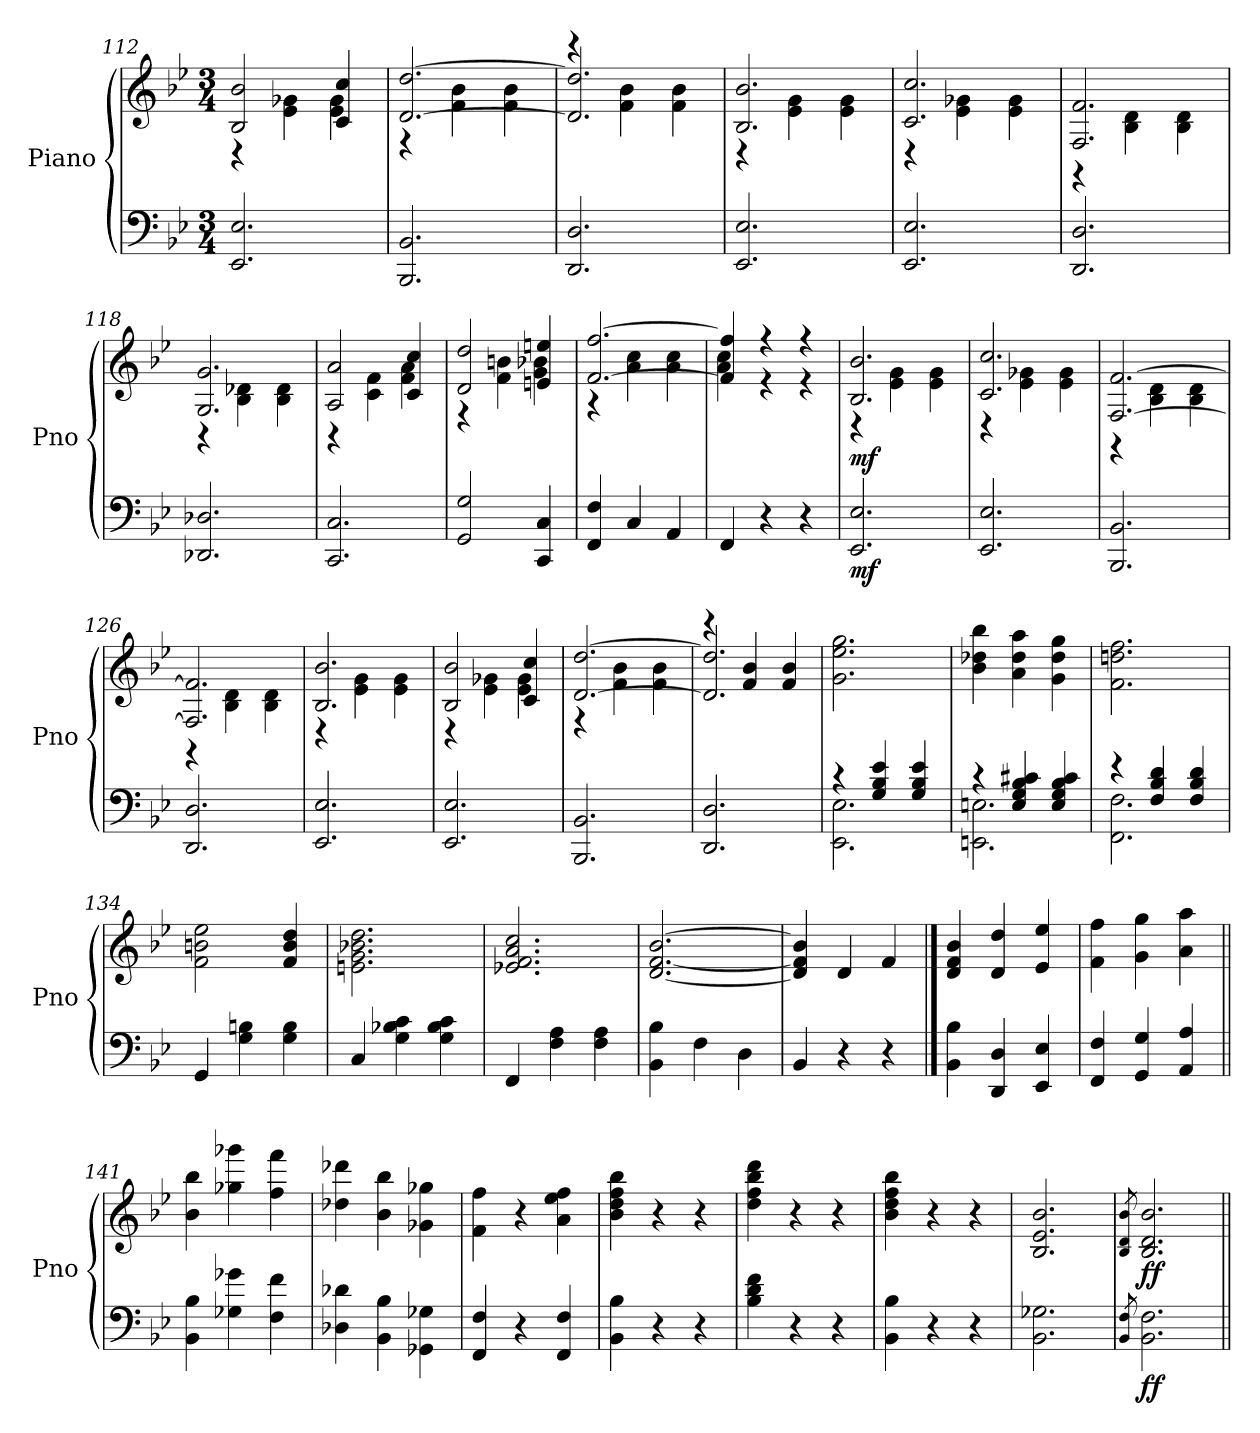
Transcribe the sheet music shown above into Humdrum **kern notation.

**kern	**dynam	**kern	**dynam
*part2	*part2	*part1	*part1
*staff2	*staff2	*staff1	*staff1
*I"Piano	*	*I"Piano	*
*I'Pno	*	*I'Pno	*
*clefF4	*	*clefG2	*
*k[b-e-]	*	*k[b-e-]	*
*M3/4	*	*M3/4	*
=112	=112	=112	=112
*	*	*^	*
2.EE-/ 2.E-/	.	2B-/ 2b-/	4r	.
.	.	.	4e-\ 4g-X\	.
.	.	4c/ 4cc/	4e-\ 4g-\	.
=113	=113	=113	=113	=113
2.BBB-/ 2.BB-/	.	[2.d/ [2.dd/	4r	.
.	.	.	4f\ 4b-\	.
.	.	.	4f\ 4b-\	.
=114	=114	=114	=114	=114
2.DD/ 2.D/	.	4r	2.d/] 2.dd/]	.
.	.	4f\ 4b-\	.	.
.	.	4f\ 4b-\	.	.
!!LO:LB:g=z	!!
=115	=115	=115	=115	=115
2.EE-/ 2.E-/	.	2.B-/ 2.b-/	4r	.
.	.	.	4e-\ 4g\	.
.	.	.	4e-\ 4g\	.
=116	=116	=116	=116	=116
2.EE-/ 2.E-/	.	2.c/ 2.cc/	4r	.
.	.	.	4e-\ 4g-X\	.
.	.	.	4e-\ 4g-\	.
=117	=117	=117	=117	=117
2.DD/ 2.D/	.	2.F/ 2.f/	4r	.
.	.	.	4B-\ 4d\	.
.	.	.	4B-\ 4d\	.
=118	=118	=118	=118	=118
2.DD-X/ 2.D-X/	.	2.G/ 2.g/	4r	.
.	.	.	4B-\ 4d-X\	.
.	.	.	4B-\ 4d-\	.
=119	=119	=119	=119	=119
2.CC/ 2.C/	.	2A/ 2a/	4r	.
.	.	.	4c\ 4f\	.
.	.	4c/ 4cc/	4f\ 4a\	.
=120	=120	=120	=120	=120
2GG/ 2G/	.	2d/ 2dd/	4r	.
.	.	.	4f\ 4bn\	.
!	!LO:DY:b	!	!	!LO:DY:b
4CC/ 4C/	other-dynamics	4en/ 4een/	4g\ 4b-X\	other-dynamics
=121	=121	=121	=121	=121
4FF/ 4F/	.	[2.f/ [2.ff/	4r	.
4C/	.	.	4a\ 4cc\	.
4AA/	.	.	4a\ 4cc\	.
!!LO:LB:g=z	!!
=122	=122	=122	=122	=122
!	!LO:DY:b	!	!	!LO:DY:b
4FF/	other-dynamics	4f/] 4ff/]	4a\ 4cc\	other-dynamics
4r	.	4r	4r	.
4r	.	4r	4r	.
=123	=123	=123	=123	=123
!	!LO:DY:b	!	!	!LO:DY:b
2.EE-/ 2.E-/	mf	2.B-/ 2.b-/	4r	mf
.	.	.	4e-\ 4g\	.
.	.	.	4e-\ 4g\	.
=124	=124	=124	=124	=124
2.EE-/ 2.E-/	.	2.c/ 2.cc/	4r	.
.	.	.	4e-\ 4g-X\	.
.	.	.	4e-\ 4g-\	.
=125	=125	=125	=125	=125
2.BBB-/ 2.BB-/	.	[2.F/ [2.f/	4r	.
.	.	.	4B-\ 4d\	.
.	.	.	4B-\ 4d\	.
=126	=126	=126	=126	=126
2.DD/ 2.D/	.	2.F/] 2.f/]	4r	.
.	.	.	4B-\ 4d\	.
.	.	.	4B-\ 4d\	.
=127	=127	=127	=127	=127
2.EE-/ 2.E-/	.	2.B-/ 2.b-/	4r	.
.	.	.	4e-\ 4g\	.
.	.	.	4e-\ 4g\	.
=128	=128	=128	=128	=128
2.EE-/ 2.E-/	.	2B-/ 2b-/	4r	.
.	.	.	4e-\ 4g-X\	.
.	.	4c/ 4cc/	4e-\ 4g-\	.
!!LO:LB:g=z	!!
=129	=129	=129	=129	=129
2.BBB-/ 2.BB-/	.	[2.d/ [2.dd/	4r	.
.	.	.	4f\ 4b-\	.
.	.	.	4f\ 4b-\	.
=130	=130	=130	=130	=130
2.DD/ 2.D/	.	4r	2.d/] 2.dd/]	.
.	.	4f/ 4b-/	.	.
.	.	4f/ 4b-/	.	.
*	*	*v	*v	*
=131	=131	=131	=131
*^	*	*	*
4r	2.EE-\ 2.E-\	.	2.g\ 2.ee-\ 2.gg\	.
4G/ 4B-/ 4e-/	.	.	.	.
!	!	!LO:DY:b	!	!
4G/ 4B-/ 4e-/	.	other-dynamics	.	.
=132	=132	=132	=132	=132
4r	2.EEn\ 2.En\	.	4b-\ 4dd-X\ 4bb-\	.
4E/ 4G/ 4B-/ 4c#X/	.	.	4a\ 4dd-\ 4aa\	.
4E/ 4G/ 4B-/ 4c#/	.	.	4g\ 4dd-\ 4gg\	.
=133	=133	=133	=133	=133
4r	2.FF\ 2.F\	.	2.f\ 2.ddn\ 2.ff\	.
4F/ 4B-/ 4d/	.	.	.	.
4F/ 4B-/ 4d/	.	.	.	.
*v	*v	*	*	*
=134	=134	=134	=134
4GG/	.	2f\ 2bn\ 2ee-\	.
4G\ 4Bn\	.	.	.
4G\ 4B\	.	4f/ 4b/ 4dd/	.
=135	=135	=135	=135
4C/	.	2.en\ 2.g\ 2.b-X\ 2.dd\	.
4G\ 4B-X\ 4c\	.	.	.
4G\ 4B-\ 4c\	.	.	.
!!LO:LB:g=z
=136	=136	=136	=136
4FF/	.	2.e-X/ 2.f/ 2.a/ 2.cc/	.
4F\ 4A\	.	.	.
4F\ 4A\	.	.	.
=137	=137	=137	=137
4BB-\ 4B-\	.	[2.d/ [2.f/ [2.b-/	.
4F\	.	.	.
4D\	.	.	.
=138	=138	=138	=138
4BB-/	.	4d/] 4f/] 4b-/]	.
4r	.	4d/	.
!	!LO:DY:b	!	!LO:DY:b
4r	other-dynamics	4f/	other-dynamics
==139	==139	==139	==139
4BB-\ 4B-\	.	4d/ 4f/ 4b-/	.
4DD/ 4D/	.	4d/ 4dd/	.
4EE-/ 4E-/	.	4e-/ 4ee-/	.
=140	=140	=140	=140
4FF/ 4F/	.	4f\ 4ff\	.
4GG/ 4G/	.	4g\ 4gg\	.
!	!LO:DY:b	!	!LO:DY:b
4AA/ 4A/	other-dynamics	4a\ 4aa\	other-dynamics
=141||	=141||	=141||	=141||
4BB-\ 4B-\	.	4b-\ 4bb-\	.
4G-X\ 4g-X\	.	4gg-X\ 4ggg-X\	.
4F\ 4f\	.	4ff\ 4fff\	.
=142	=142	=142	=142
4D-X\ 4d-X\	.	4dd-X\ 4ddd-X\	.
4BB-\ 4B-\	.	4b-\ 4bb-\	.
4GG-X\ 4G-X\	.	4g-X\ 4gg-X\	.
!!LO:LB:g=z
=143	=143	=143	=143
4FF/ 4F/	.	4f\ 4ff\	.
4r	.	4r	.
4FF/ 4F/	.	4a\ 4ee-\ 4ff\	.
=144	=144	=144	=144
4BB-\ 4B-\	.	4b-\ 4dd\ 4ff\ 4bb-\	.
4r	.	4r	.
4r	.	4r	.
=145	=145	=145	=145
4B-\ 4d\ 4f\	.	4dd\ 4ff\ 4bb-\ 4ddd\	.
4r	.	4r	.
4r	.	4r	.
=146	=146	=146	=146
4BB-\ 4B-\	.	4b-\ 4dd\ 4ff\ 4bb-\	.
4r	.	4r	.
4r	.	4r	.
=147	=147	=147	=147
2.BB-\ 2.G-X\	.	2.B-/ 2.e-/ 2.b-/	.
=148	=148	=148	=148
8qBB-/ 8qF/	.	8qB-/ 8qd/ 8qb-/	.
!	!LO:DY:b	!	!LO:DY:b
2.BB-\ 2.F\	ff	2.B-/ 2.d/ 2.b-/	ff
=||	=||	=||	=||
*-	*-	*-	*-
